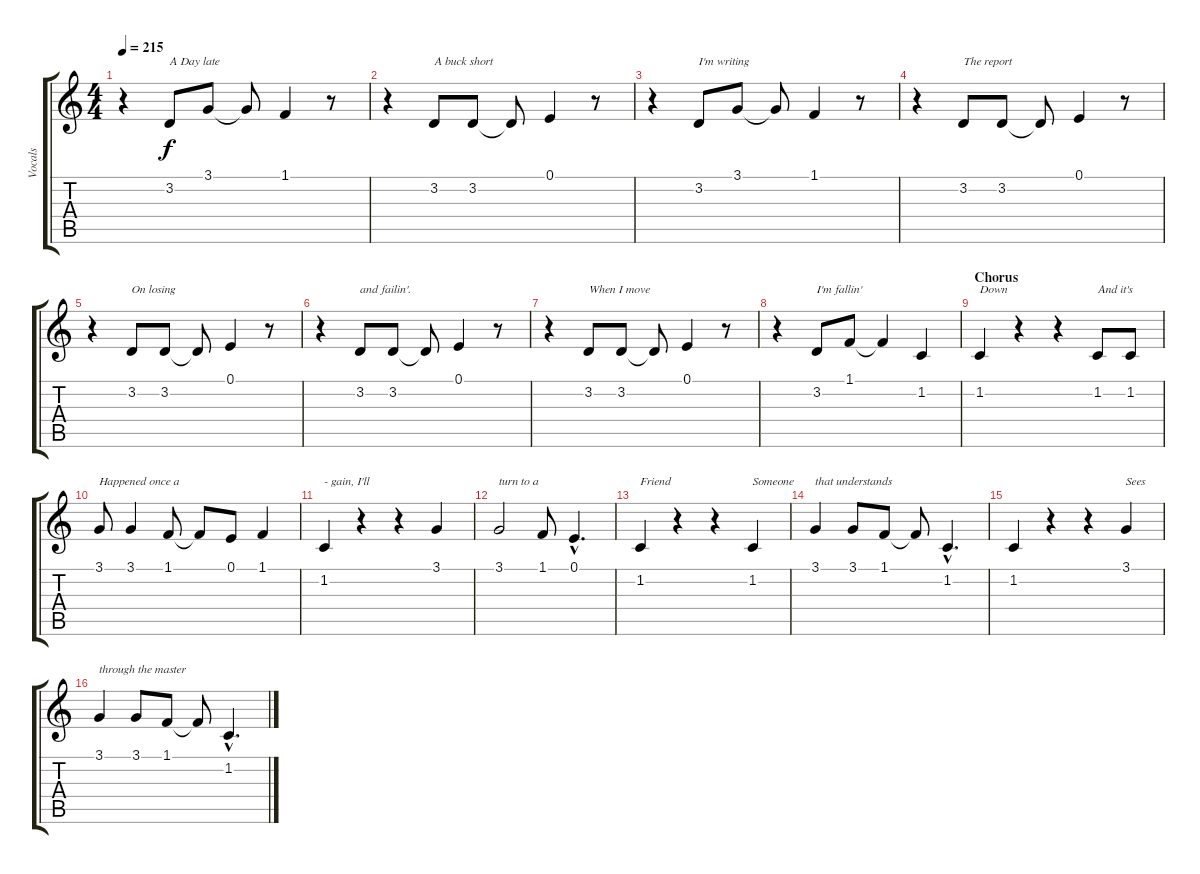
\track ("Vocals" "Vocals") {instrument lead6voice}
\staff {score tabs}
\tuning (E4 B3 G3 D3 A2 E2) {hide}
\ts (4 4)
\tempo 215
\clef g2
\ks c
r.4{dy f} 3.2.8{txt "A Day late"} 3.1.8 3.1{t}.8 1.1.4 r.8 |
r.4 3.2.8{txt "A buck short"} 3.2.8 3.2{t}.8 0.1.4 r.8 |
r.4 3.2.8{txt "I'm writing"} 3.1.8 3.1{t}.8 1.1.4 r.8 |
r.4 3.2.8{txt "The report"} 3.2.8 3.2{t}.8 0.1.4 r.8 |
r.4 3.2.8{txt "On losing"} 3.2.8 3.2{t}.8 0.1.4 r.8 |
r.4 3.2.8{txt "and failin'."} 3.2.8 3.2{t}.8 0.1.4 r.8 |
r.4 3.2.8{txt "When I move"} 3.2.8 3.2{t}.8 0.1.4 r.8 |
r.4 3.2.8{txt "I'm fallin'"} 1.1.8 1.1{t}.4 1.2.4 |
\section ("" "Chorus")
1.2.4{txt "Down"} r.4 r.4 1.2.8{txt "And it's"} 1.2.8 |
3.1.8{txt "Happened once a"} 3.1.4 1.1.8 1.1{t}.8 0.1.8 1.1.4 |
1.2.4{txt "- gain, I'll"} r.4 r.4 3.1.4 |
3.1.2{txt "turn to a"} 1.1.8 0.1{hac}.4{d} |
1.2.4{txt "Friend"} r.4 r.4 1.2.4{txt "Someone"} |
3.1.4{txt "that understands"} 3.1.8 1.1.8 1.1{t}.8 1.2{hac}.4{d} |
1.2.4 r.4 r.4 3.1.4{txt "Sees"} |
3.1.4{txt "through the master"} 3.1.8 1.1.8 1.1{t}.8 1.2{hac}.4{d}
